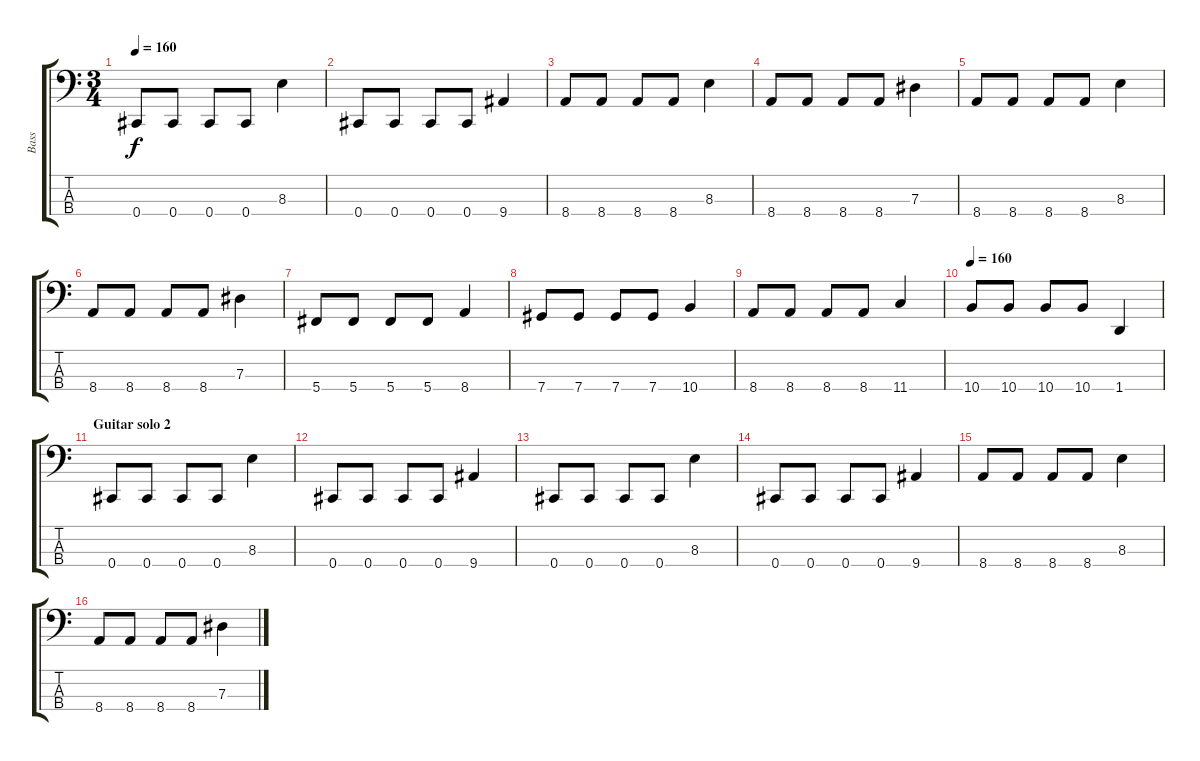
\track ("Bass" "Bass") {instrument electricbassfinger}
\staff {score tabs}
\tuning (Gb2 Db2 Ab1 Db1) {hide}
\ts (3 4)
\tempo 160
\clef f4
\ks c
0.4.8{dy f} 0.4.8 0.4.8 0.4.8 8.3.4 |
0.4.8 0.4.8 0.4.8 0.4.8 9.4.4 |
8.4.8 8.4.8 8.4.8 8.4.8 8.3.4 |
8.4.8 8.4.8 8.4.8 8.4.8 7.3.4 |
8.4.8 8.4.8 8.4.8 8.4.8 8.3.4 |
8.4.8 8.4.8 8.4.8 8.4.8 7.3.4 |
5.4.8 5.4.8 5.4.8 5.4.8 8.4.4 |
7.4.8 7.4.8 7.4.8 7.4.8 10.4.4 |
8.4.8 8.4.8 8.4.8 8.4.8 11.4.4 |
\tempo 160
10.4.8 10.4.8 10.4.8 10.4.8 1.4.4 |
\section ("" "Guitar solo 2")
0.4.8 0.4.8 0.4.8 0.4.8 8.3.4 |
0.4.8 0.4.8 0.4.8 0.4.8 9.4.4 |
0.4.8 0.4.8 0.4.8 0.4.8 8.3.4 |
0.4.8 0.4.8 0.4.8 0.4.8 9.4.4 |
8.4.8 8.4.8 8.4.8 8.4.8 8.3.4 |
8.4.8 8.4.8 8.4.8 8.4.8 7.3.4
